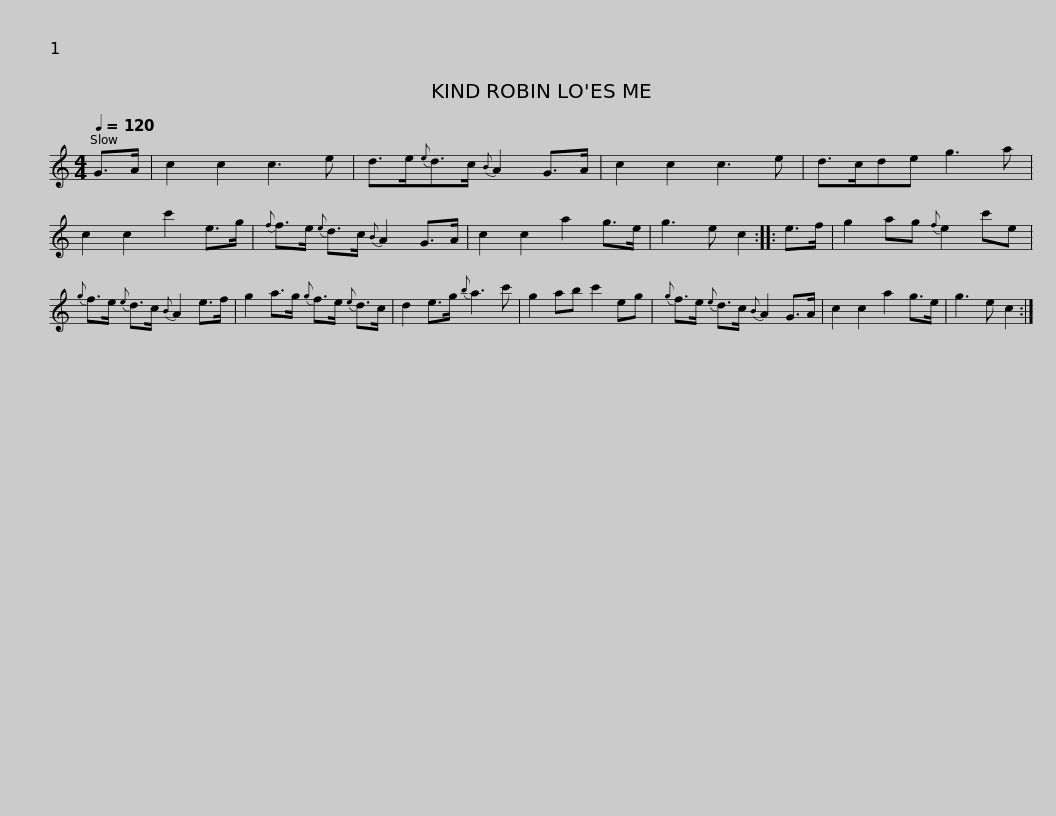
X:1
L:1/8
Q:1/4=120
M:4/4
I:linebreak $
K:C
V:1 treble
V:1
 G>A | c2 c2 c3 e | d>e{e}d>c{B} A2 G>A | c2 c2 c3 e | d>cde g3 a | %5
 c2 c2 c'2 e>g |${f} f>e{e} d>c{B} A2 G>A | c2 c2 a2 g>e | g3 e c2 :: e>f | %10
 g2 ag{f} e2 c'e |{g} f>e{e} d>c{B} A2 e>f |$ g2 a>g{g} f>e{e} d>c | d2 e>g{b} a3 c' | g2 ab c'2 eg | %15
{g} f>e{e} d>c{B} A2 G>A | c2 c2 a2 g>e |$ g3 e c2 :| %18
